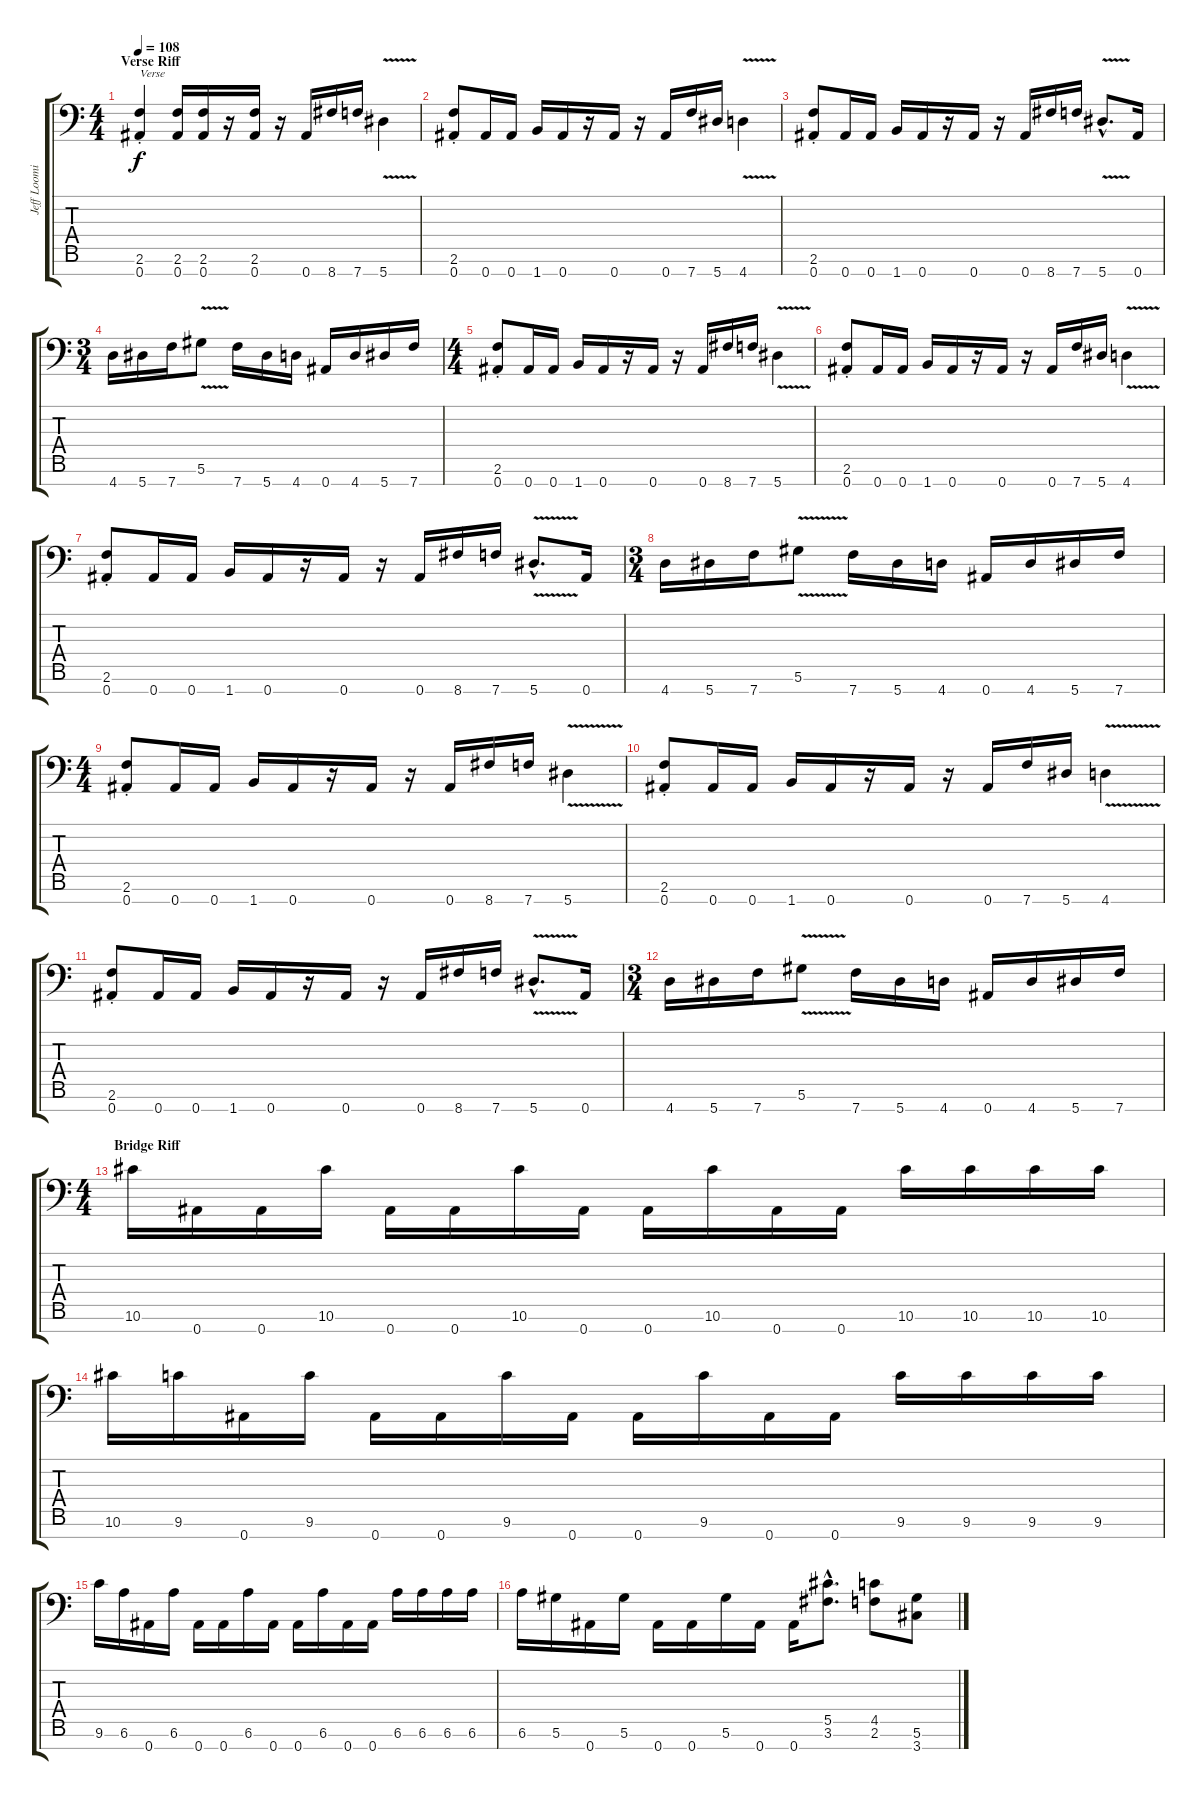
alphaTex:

\track ("Jeff Loomis Rhythm" "Jeff Loomi") {instrument distortionguitar}
\staff {score tabs}
\tuning (Eb4 Bb3 Gb3 Db3 Ab2 Eb2 Bb1) {hide}
\ts (4 4)
\section ("" "Verse Riff")
\tempo 108
\clef f4
\ks c
(2.6{st} 0.7{st}).4{txt "Verse" dy f} (2.6 0.7).16 (2.6 0.7).16 r.16 (2.6 0.7).16 r.16 0.7.16 8.7.16 7.7.16 5.7{v}.4 |
(2.6{st} 0.7{st}).8 0.7.16 0.7.16 1.7.16 0.7.16 r.16 0.7.16 r.16 0.7.16 7.7.16 5.7.16 4.7{v}.4 |
(2.6{st} 0.7{st}).8 0.7.16 0.7.16 1.7.16 0.7.16 r.16 0.7.16 r.16 0.7.16 8.7.16 7.7.16 5.7{v hac}.8{d} 0.7.16 |
\ts (3 4)
4.7.16 5.7.16 7.7.16 5.6{v}.8 7.7.16 5.7.16 4.7.16 0.7.16 4.7.16 5.7.16 7.7.16 |
\ts (4 4)
(2.6{st} 0.7{st}).8 0.7.16 0.7.16 1.7.16 0.7.16 r.16 0.7.16 r.16 0.7.16 8.7.16 7.7.16 5.7{v}.4 |
(2.6{st} 0.7{st}).8 0.7.16 0.7.16 1.7.16 0.7.16 r.16 0.7.16 r.16 0.7.16 7.7.16 5.7.16 4.7{v}.4 |
(2.6{st} 0.7{st}).8 0.7.16 0.7.16 1.7.16 0.7.16 r.16 0.7.16 r.16 0.7.16 8.7.16 7.7.16 5.7{v hac}.8{d} 0.7.16 |
\ts (3 4)
4.7.16 5.7.16 7.7.16 5.6{v}.8 7.7.16 5.7.16 4.7.16 0.7.16 4.7.16 5.7.16 7.7.16 |
\ts (4 4)
(2.6{st} 0.7{st}).8 0.7.16 0.7.16 1.7.16 0.7.16 r.16 0.7.16 r.16 0.7.16 8.7.16 7.7.16 5.7{v}.4 |
(2.6{st} 0.7{st}).8 0.7.16 0.7.16 1.7.16 0.7.16 r.16 0.7.16 r.16 0.7.16 7.7.16 5.7.16 4.7{v}.4 |
(2.6{st} 0.7{st}).8 0.7.16 0.7.16 1.7.16 0.7.16 r.16 0.7.16 r.16 0.7.16 8.7.16 7.7.16 5.7{v hac}.8{d} 0.7.16 |
\ts (3 4)
4.7.16 5.7.16 7.7.16 5.6{v}.8 7.7.16 5.7.16 4.7.16 0.7.16 4.7.16 5.7.16 7.7.16 |
\ts (4 4)
\section ("" "Bridge Riff")
10.6.16 0.7.16 0.7.16 10.6.16 0.7.16 0.7.16 10.6.16 0.7.16 0.7.16 10.6.16 0.7.16 0.7.16 10.6.16 10.6.16 10.6.16 10.6.16 |
10.6.16 9.6.16 0.7.16 9.6.16 0.7.16 0.7.16 9.6.16 0.7.16 0.7.16 9.6.16 0.7.16 0.7.16 9.6.16 9.6.16 9.6.16 9.6.16 |
9.6.16 6.6.16 0.7.16 6.6.16 0.7.16 0.7.16 6.6.16 0.7.16 0.7.16 6.6.16 0.7.16 0.7.16 6.6.16 6.6.16 6.6.16 6.6.16 |
6.6.16 5.6.16 0.7.16 5.6.16 0.7.16 0.7.16 5.6.16 0.7.16 0.7.16 (5.5{hac} 3.6{hac}).8{d} (4.5 2.6).8 (5.6 3.7).8
